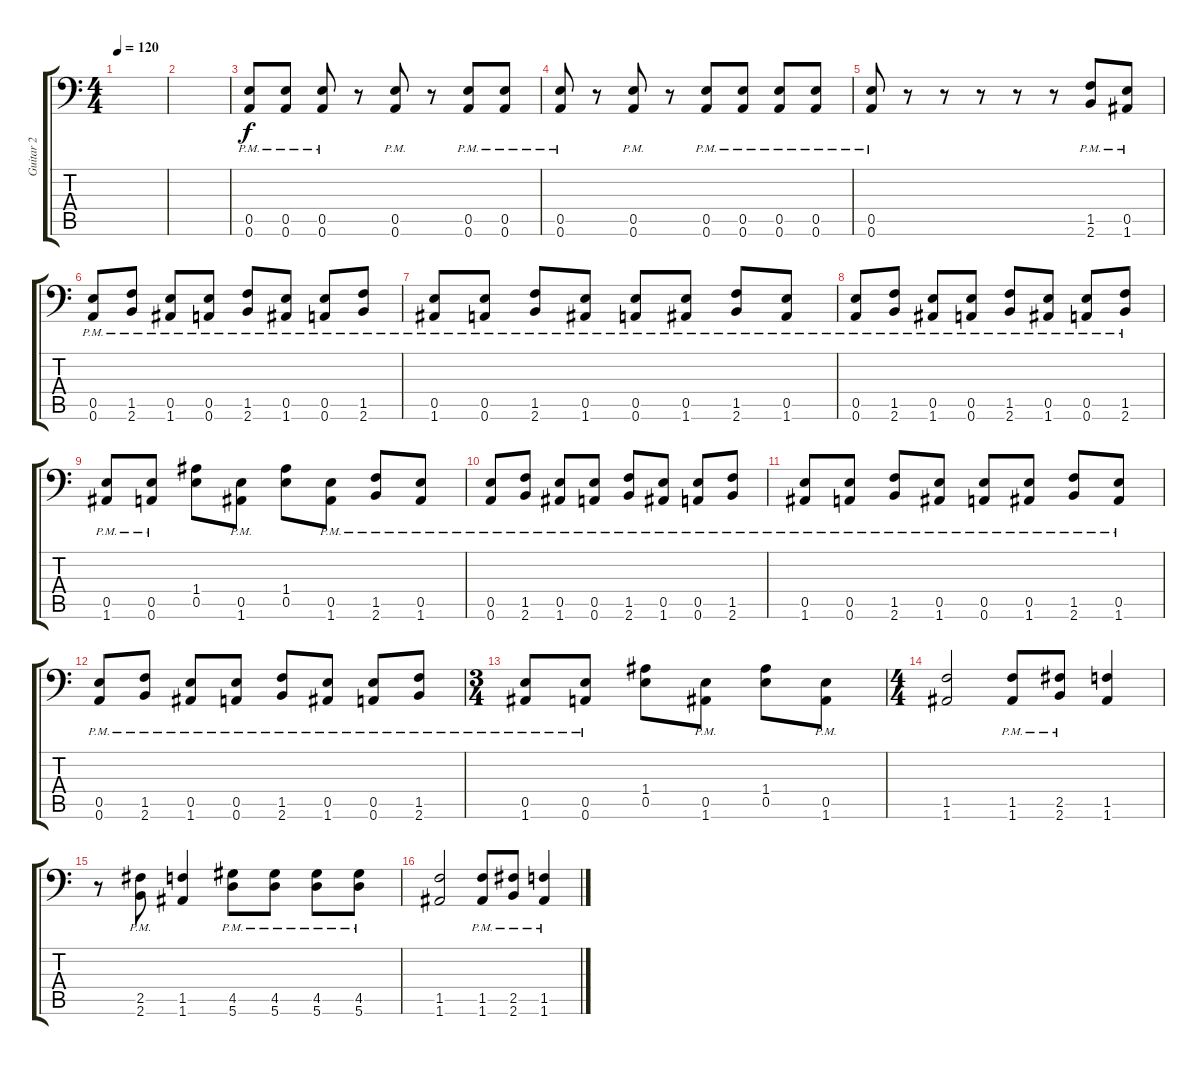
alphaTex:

\track ("Guitar 2" "Guitar 2") {instrument distortionguitar}
\staff {score tabs}
\tuning (B3 Gb3 D3 A2 E2 A1) {hide}
\ts (4 4)
\tempo 120
\clef f4
\ks c
|
|
(0.5{pm} 0.6{pm}).8 (0.5{pm} 0.6{pm}).8 (0.5{pm} 0.6{pm}).8 r.8 (0.5{pm} 0.6{pm}).8 r.8 (0.5{pm} 0.6{pm}).8 (0.5{pm} 0.6{pm}).8 |
(0.5{pm} 0.6{pm}).8 r.8 (0.5{pm} 0.6{pm}).8 r.8 (0.5{pm} 0.6{pm}).8 (0.5{pm} 0.6{pm}).8 (0.5{pm} 0.6{pm}).8 (0.5{pm} 0.6{pm}).8 |
(0.5{pm} 0.6{pm}).8 r.8 r.8 r.8 r.8 r.8 (1.5{pm} 2.6{pm}).8 (0.5{pm} 1.6{pm}).8 |
(0.5{pm} 0.6{pm}).8 (1.5{pm} 2.6{pm}).8 (0.5{pm} 1.6{pm}).8 (0.5{pm} 0.6{pm}).8 (1.5{pm} 2.6{pm}).8 (0.5{pm} 1.6{pm}).8 (0.5{pm} 0.6{pm}).8 (1.5{pm} 2.6{pm}).8 |
(0.5{pm} 1.6{pm}).8 (0.5{pm} 0.6{pm}).8 (1.5{pm} 2.6{pm}).8 (0.5{pm} 1.6{pm}).8 (0.5{pm} 0.6{pm}).8 (0.5{pm} 1.6{pm}).8 (1.5{pm} 2.6{pm}).8 (0.5{pm} 1.6{pm}).8 |
(0.5{pm} 0.6{pm}).8 (1.5{pm} 2.6{pm}).8 (0.5{pm} 1.6{pm}).8 (0.5{pm} 0.6{pm}).8 (1.5{pm} 2.6{pm}).8 (0.5{pm} 1.6{pm}).8 (0.5{pm} 0.6{pm}).8 (1.5{pm} 2.6{pm}).8 |
(0.5{pm} 1.6{pm}).8 (0.5{pm} 0.6{pm}).8 (1.4 0.5).8 (0.5{pm} 1.6{pm}).8 (1.4 0.5).8 (0.5{pm} 1.6{pm}).8 (1.5{pm} 2.6{pm}).8 (0.5{pm} 1.6{pm}).8 |
(0.5{pm} 0.6{pm}).8 (1.5{pm} 2.6{pm}).8 (0.5{pm} 1.6{pm}).8 (0.5{pm} 0.6{pm}).8 (1.5{pm} 2.6{pm}).8 (0.5{pm} 1.6{pm}).8 (0.5{pm} 0.6{pm}).8 (1.5{pm} 2.6{pm}).8 |
(0.5{pm} 1.6{pm}).8 (0.5{pm} 0.6{pm}).8 (1.5{pm} 2.6{pm}).8 (0.5{pm} 1.6{pm}).8 (0.5{pm} 0.6{pm}).8 (0.5{pm} 1.6{pm}).8 (1.5{pm} 2.6{pm}).8 (0.5{pm} 1.6{pm}).8 |
(0.5{pm} 0.6{pm}).8 (1.5{pm} 2.6{pm}).8 (0.5{pm} 1.6{pm}).8 (0.5{pm} 0.6{pm}).8 (1.5{pm} 2.6{pm}).8 (0.5{pm} 1.6{pm}).8 (0.5{pm} 0.6{pm}).8 (1.5{pm} 2.6{pm}).8 |
\ts (3 4)
(0.5{pm} 1.6{pm}).8 (0.5{pm} 0.6{pm}).8 (1.4 0.5).8 (0.5{pm} 1.6{pm}).8 (1.4 0.5).8 (0.5{pm} 1.6{pm}).8 |
\ts (4 4)
(1.5 1.6).2 (1.5{pm} 1.6{pm}).8 (2.5{pm} 2.6{pm}).8 (1.5 1.6).4 |
r.8 (2.5{pm} 2.6{pm}).8 (1.5 1.6).4 (4.5{pm} 5.6{pm}).8 (4.5{pm} 5.6{pm}).8 (4.5{pm} 5.6{pm}).8 (4.5{pm} 5.6{pm}).8 |
(1.5 1.6).2 (1.5{pm} 1.6{pm}).8 (2.5{pm} 2.6{pm}).8 (1.5{pm} 1.6{pm}).4
